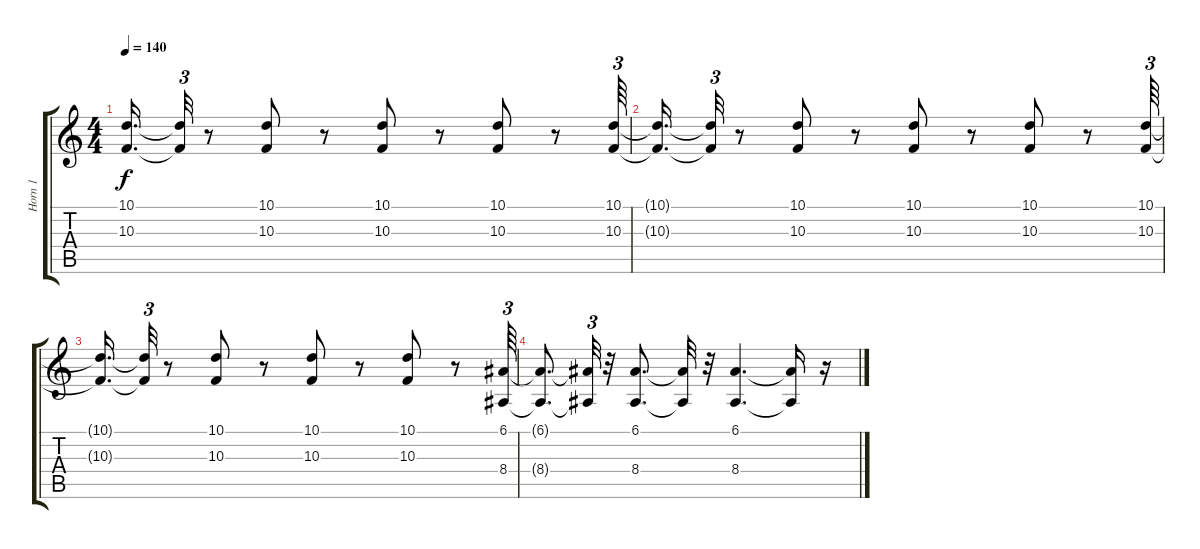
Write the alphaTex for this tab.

\track ("Horn 1" "Horn 1") {instrument frenchhorn}
\staff {score tabs}
\tuning (E4 B3 G3 D3 A2 E2) {hide}
\ts (4 4)
\tempo 140
\clef g2
\ks c
(10.1{t} 10.3{t}).16{d dy f} (10.1{t} 10.3{t}).32{tu (3 2)} r.8 (10.1 10.3).8 r.8 (10.1 10.3).8 r.8 (10.1 10.3).8 r.8 (10.1 10.3).64{tu (3 2)} |
(10.1{t} 10.3{t}).16{d} (10.1{t} 10.3{t}).32{tu (3 2)} r.8 (10.1 10.3).8 r.8 (10.1 10.3).8 r.8 (10.1 10.3).8 r.8 (10.1 10.3).64{tu (3 2)} |
(10.1{t} 10.3{t}).16{d} (10.1{t} 10.3{t}).32{tu (3 2)} r.8 (10.1 10.3).8 r.8 (10.1 10.3).8 r.8 (10.1 10.3).8 r.8 (6.1 8.4).64{tu (3 2)} |
(6.1{t} 8.4{t}).8{d} (6.1{t} 8.4{t}).32{tu (3 2)} r.32 (6.1 8.4).8{d} (6.1{t} 8.4{t}).32 r.32 (6.1 8.4).4{d} (6.1{t} 8.4{t}).16 r.16
